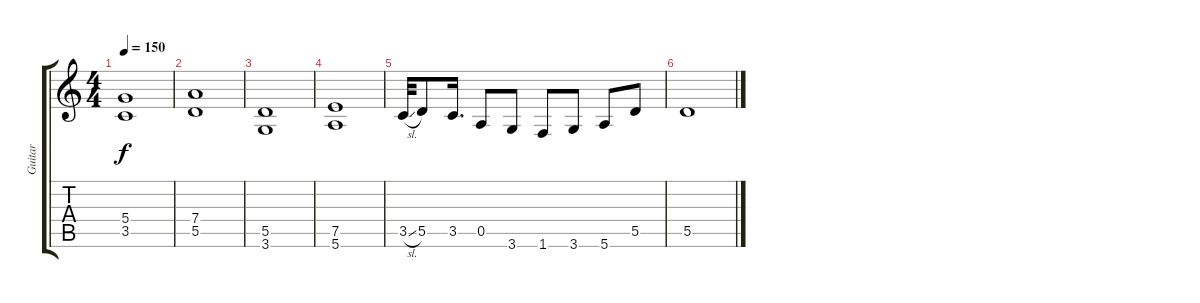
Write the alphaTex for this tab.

\track ("Guitar" "Guitar") {instrument overdrivenguitar}
\staff {score tabs}
\tuning (E4 B3 G3 D3 A2 E2) {hide}
\ts (4 4)
\tempo 150
\clef g2
\ks c
(5.4 3.5).1{dy f} |
(7.4 5.5).1 |
(5.5 3.6).1 |
(7.5 5.6).1 |
3.5{sl}.32 5.5.8 3.5.16{d} 0.5.8 3.6.8 1.6.8 3.6.8 5.6.8 5.5.8 |
5.5.1
